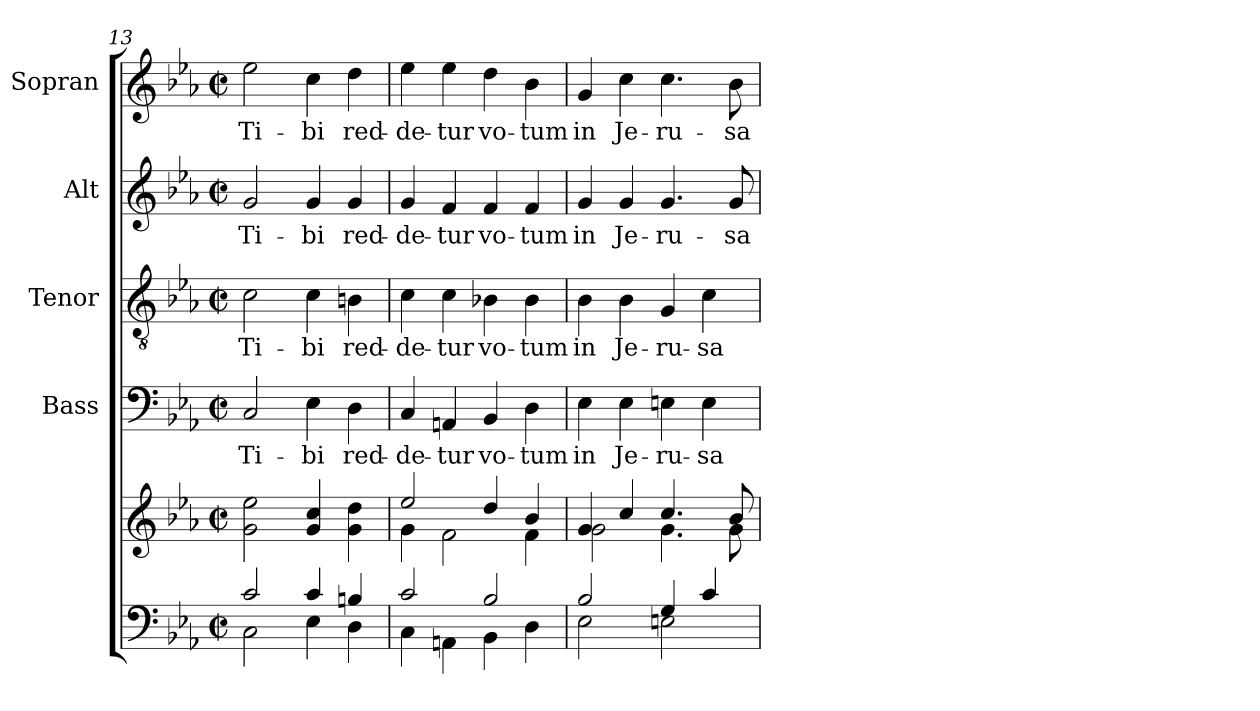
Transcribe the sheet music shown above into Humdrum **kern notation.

**kern	**kern	**kern	**text	**kern	**text	**kern	**text	**kern	**text
*part5	*part5	*part4	*part4	*part3	*part3	*part2	*part2	*part1	*part1
*staff6	*staff5	*staff4	*staff4	*staff3	*staff3	*staff2	*staff2	*staff1	*staff1
*	*	*I"Bass	*	*I"Tenor	*	*I"Alt	*	*I"Sopran	*
*	*	*I'B.	*	*I'T.	*	*I'A.	*	*I'S.	*
*clefF4	*clefG2	*clefF4	*	*clefGv2	*	*clefG2	*	*clefG2	*
*k[b-e-a-]	*k[b-e-a-]	*k[b-e-a-]	*	*k[b-e-a-]	*	*k[b-e-a-]	*	*k[b-e-a-]	*
*E-:	*E-:	*E-:	*	*E-:	*	*E-:	*	*E-:	*
*M2/2	*M2/2	*M2/2	*	*M2/2	*	*M2/2	*	*M2/2	*
*met(c|)	*met(c|)	*met(c|)	*	*met(c|)	*	*met(c|)	*	*met(c|)	*
=13	=13	=13	=13	=13	=13	=13	=13	=13	=13
*^	*	*	*	*	*	*	*	*	*
!	!	!	!	!LO:LY:b	!	!LO:LY:b	!	!LO:LY:b	!	!LO:LY:b
2c/	2C\	2g\ 2ee-\	2C/	Ti-	2c\	Ti-	2g/	Ti-	2ee-\	Ti-
!	!	!	!	!LO:LY:b	!	!LO:LY:b	!	!LO:LY:b	!	!LO:LY:b
4c/	4E-\	4g/ 4cc/	4E-\	-bi	4c\	-bi	4g/	-bi	4cc\	-bi
!	!	!	!	!LO:LY:b	!	!LO:LY:b	!	!LO:LY:b	!	!LO:LY:b
4Bn/	4D\	4g\ 4dd\	4D\	red-	4Bn\	red-	4g/	red-	4dd\	red-
=14	=14	=14	=14	=14	=14	=14	=14	=14	=14	=14
*	*	*^	*	*	*	*	*	*	*	*
!	!	!	!	!	!LO:LY:b	!	!LO:LY:b	!	!LO:LY:b	!	!LO:LY:b
2c/	4C\	2ee-/	4g\	4C/	-de-	4c\	-de-	4g/	-de-	4ee-\	-de-
!	!	!	!	!	!LO:LY:b	!	!LO:LY:b	!	!LO:LY:b	!	!LO:LY:b
.	4AAn\	.	2f\	4AAn/	-tur	4c\	-tur	4f/	-tur	4ee-\	-tur
!	!	!	!	!	!LO:LY:b	!	!LO:LY:b	!	!LO:LY:b	!	!LO:LY:b
2B-/	4BB-\	4dd/	.	4BB-/	vo-	4B-X\	vo-	4f/	vo-	4dd\	vo-
!	!	!	!	!	!LO:LY:b	!	!LO:LY:b	!	!LO:LY:b	!	!LO:LY:b
.	4D\	4b-/	4f\	4D\	-tum	4B-\	-tum	4f/	-tum	4b-\	-tum
=15	=15	=15	=15	=15	=15	=15	=15	=15	=15	=15	=15
!	!	!	!	!	!LO:LY:b	!	!LO:LY:b	!	!LO:LY:b	!	!LO:LY:b
2B-/	2E-\	4g/	2g\	4E-\	in	4B-\	in	4g/	in	4g/	in
!	!	!	!	!	!LO:LY:b	!	!LO:LY:b	!	!LO:LY:b	!	!LO:LY:b
.	.	4cc/	.	4E-\	Je-	4B-\	Je-	4g/	Je-	4cc\	Je-
!	!	!	!	!	!LO:LY:b	!	!LO:LY:b	!	!LO:LY:b	!	!LO:LY:b
4G/	2En\	4.cc/	4.g\	4En\	-ru-	4G/	-ru-	4.g/	-ru-	4.cc\	-ru-
!	!	!	!	!	!LO:LY:b	!	!LO:LY:b	!	!	!	!
4c/	.	.	.	4E\	-sa-	4c\	-sa-	.	.	.	.
!	!	!	!	!	!	!	!	!	!LO:LY:b	!	!LO:LY:b
.	.	8b-/	8g\	.	.	.	.	8g/	-sa-	8b-\	-sa-
*v	*v	*	*	*	*	*	*	*	*	*	*
*	*v	*v	*	*	*	*	*	*	*	*
=	=	=	=	=	=	=	=	=	=
*-	*-	*-	*-	*-	*-	*-	*-	*-	*-
